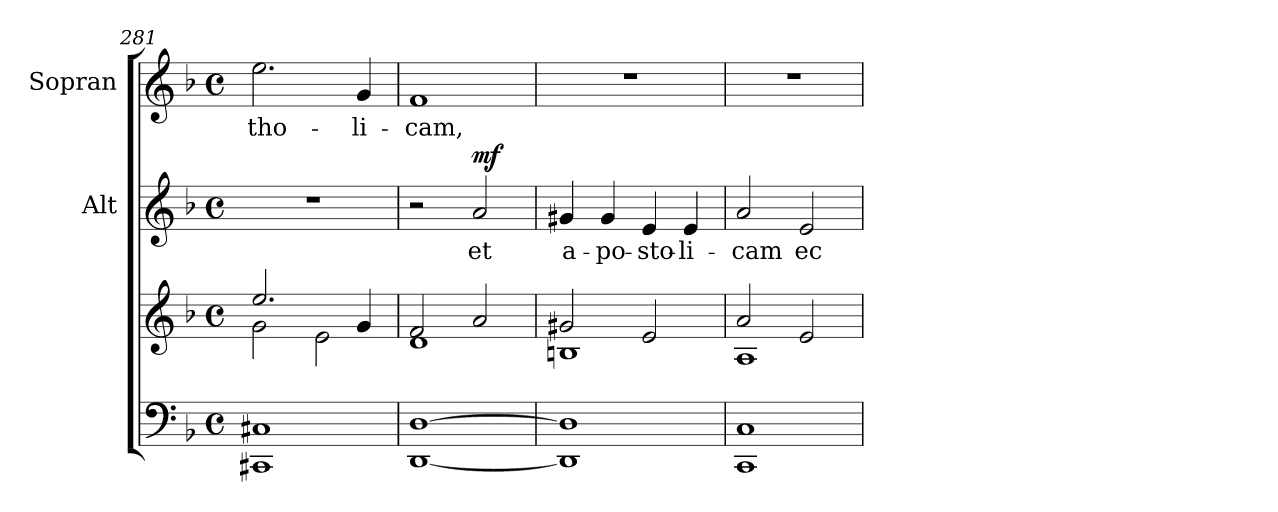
**kern	**kern	**kern	**text	**dynam	**kern	**text
*part3	*part3	*part2	*part2	*part2	*part1	*part1
*staff4	*staff3	*staff2	*staff2	*staff2	*staff1	*staff1
*	*	*I"Alt	*	*	*I"Sopran	*
*	*	*I'A.	*	*	*I'S.	*
*clefF4	*clefG2	*clefG2	*	*	*clefG2	*
*k[b-]	*k[b-]	*k[b-]	*	*	*k[b-]	*
*F:	*F:	*F:	*	*	*F:	*
*M4/4	*M4/4	*M4/4	*	*	*M4/4	*
*met(c)	*met(c)	*met(c)	*	*	*met(c)	*
=281	=281	=281	=281	=281	=281	=281
*^	*^	*	*	*	*	*
!	!	!	!	!	!	!	!	!LO:LY:b
1C#X	1CC#X	2.ee/	2g\	1r	.	.	2.ee\	-tho-
.	.	.	2e\	.	.	.	.	.
!	!	!	!	!	!	!	!	!LO:LY:b
.	.	4g/	.	.	.	.	4g/	-li-
=282	=282	=282	=282	=282	=282	=282	=282	=282
!	!	!	!	!	!	!	!	!LO:LY:b
[>1D	[<1DD	2f/	1d	2r	.	.	1f	-cam,
!	!	!	!	!	!LO:LY:b	!LO:DY:a	!	!
.	.	2a/	.	2a/	et	mf	.	.
!!LO:LB:g=z
=283	=283	=283	=283	=283	=283	=283	=283	=283
!	!	!	!	!	!LO:LY:b	!	!	!
1D]	1DD]	2g#X/	1Bn	4g#X/	a-	.	1r	.
!	!	!	!	!	!LO:LY:b	!	!	!
.	.	.	.	4g#/	-po-	.	.	.
!	!	!	!	!	!LO:LY:b	!	!	!
.	.	2e/	.	4e/	-sto-	.	.	.
!	!	!	!	!	!LO:LY:b	!	!	!
.	.	.	.	4e/	-li-	.	.	.
=284	=284	=284	=284	=284	=284	=284	=284	=284
!	!	!	!	!	!LO:LY:b	!	!	!
1C	1CC	2a/	1A	2a/	-cam	.	1r	.
!	!	!	!	!	!LO:LY:b	!	!	!
.	.	2e/	.	2e/	ec-	.	.	.
*v	*v	*	*	*	*	*	*	*
*	*v	*v	*	*	*	*	*
=	=	=	=	=	=	=
*-	*-	*-	*-	*-	*-	*-
